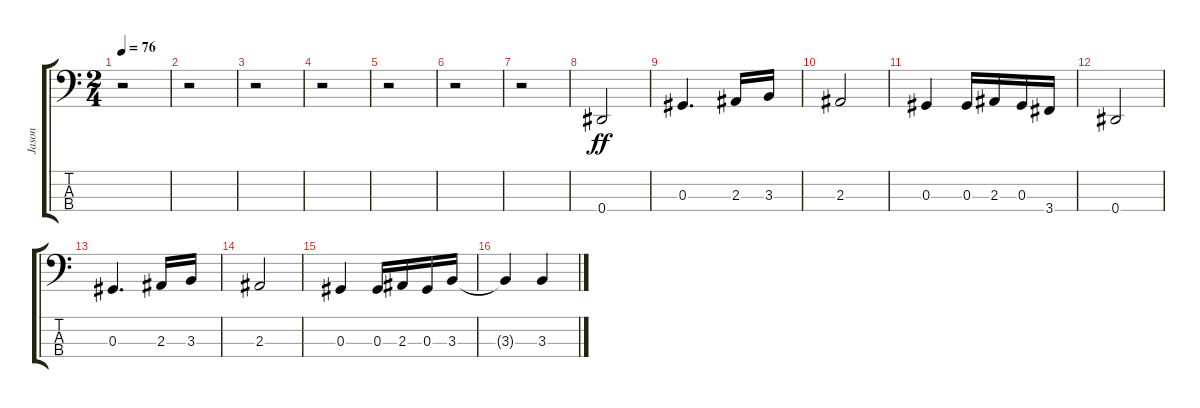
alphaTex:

\track ("Jason" "Jason") {instrument electricbasspick}
\staff {score tabs}
\tuning (Gb2 Db2 Ab1 Eb1) {hide}
\ts (2 4)
\tempo 76
\clef f4
\ks c
r.2{dy fff} |
r.2 |
r.2 |
r.2 |
r.2 |
r.2 |
r.2 |
0.4.2{dy ff} |
0.3.4{d} 2.3.16 3.3.16 |
2.3.2 |
0.3.4 0.3.16 2.3.16 0.3.16 3.4.16 |
0.4.2 |
0.3.4{d} 2.3.16 3.3.16 |
2.3.2 |
0.3.4 0.3.16 2.3.16 0.3.16 3.3.16 |
3.3{t}.4 3.3.4
